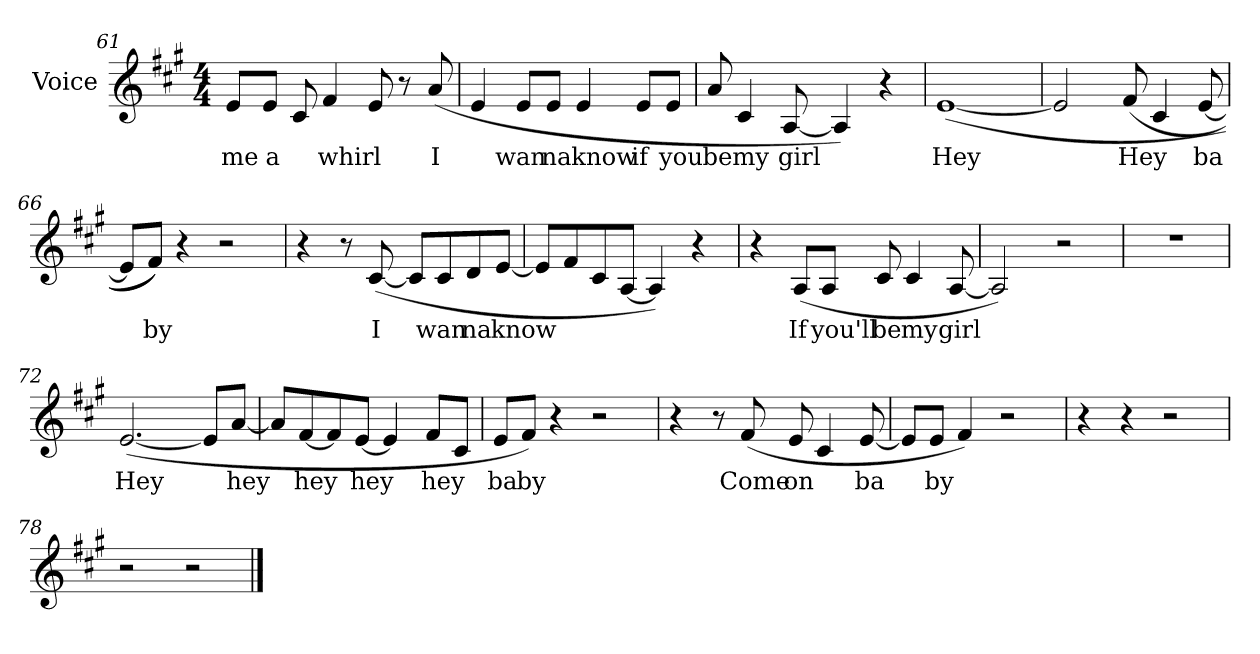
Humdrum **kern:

**kern	**text
*part1	*part1
*staff1	*staff1
*I"Voice	*
*I'Voice	*
*clefG2	*
*k[f#c#g#]	*
*A:	*
*M4/4	*
=61	=61
!	!LO:LY:b:color=#000000
8ei/L	me
!	!LO:LY:b:color=#000000
8ei/J	a
8c#i/	.
!	!LO:LY:b:color=#000000
4f#i/	whirl
8ei/	.
8r	.
!	!LO:LY:b:color=#000000
(8ai/	I
=62	=62
4ei/	.
!	!LO:LY:b:color=#000000
8ei/L	wan
!	!LO:LY:b:color=#000000
8ei/J	na
!	!LO:LY:b:color=#000000
4ei/	know
!	!LO:LY:b:color=#000000
8ei/L	if
!	!LO:LY:b:color=#000000
8ei/J	you
=63	=63
!	!LO:LY:b:color=#000000
8ai/	be
!	!LO:LY:b:color=#000000
4c#i/	my
!	!LO:LY:b:color=#000000
[8Ai/	girl
4Ai/])	.
4r	.
=64	=64
!	!LO:LY:b:color=#000000
([1ei	Hey
!!LO:LB:g=z
=65	=65
2ei/]	.
!	!LO:LY:b:color=#000000
(8f#i/	Hey
4c#i/	.
!	!LO:LY:b:color=#000000
[8ei/	ba
=66	=66
8ei/L]	.
!	!LO:LY:b:color=#000000
8f#i/J))	by
4r	.
2r	.
=67	=67
4r	.
8r	.
!	!LO:LY:b:color=#000000
([8c#i/	I
8c#i/L]	.
!	!LO:LY:b:color=#000000
8c#i/	wan
!	!LO:LY:b:color=#000000
8di/	na
!	!LO:LY:b:color=#000000
[8ei/J	know
=68	=68
8ei/L]	.
8f#i/	.
8c#i/	.
[8Ai/J	.
4Ai/])	.
4r	.
!!LO:LB:g=z
=69	=69
4r	.
!	!LO:LY:b:color=#000000
(8Ai/L	If
!	!LO:LY:b:color=#000000
8Ai/J	you'll
!	!LO:LY:b:color=#000000
8c#i/	be
!	!LO:LY:b:color=#000000
4c#i/	my
!	!LO:LY:b:color=#000000
[8Ai/	girl
=70	=70
2Ai/])	.
2r	.
=71	=71
1r	.
=72	=72
!	!LO:LY:b:color=#000000
([2.ei/	Hey
8ei/L]	.
!	!LO:LY:b:color=#000000
[8ai/J	hey
=73	=73
8ai/L]	.
!	!LO:LY:b:color=#000000
[8f#i/	hey
8f#i/]	.
!	!LO:LY:b:color=#000000
[8ei/J	hey
4ei/]	.
!	!LO:LY:b:color=#000000
8f#i/L	hey
8c#i/J	.
!!LO:LB:g=z
=74	=74
!	!LO:LY:b:color=#000000
8ei/L	ba
!	!LO:LY:b:color=#000000
8f#i/J)	by
4r	.
2r	.
=75	=75
4r	.
8r	.
!	!LO:LY:b:color=#000000
(8f#i/	Come
!	!LO:LY:b:color=#000000
8ei/	on
4c#i/	.
!	!LO:LY:b:color=#000000
[8ei/	ba
=76	=76
8ei/L]	.
!	!LO:LY:b:color=#000000
8ei/J	by
4f#i/)	.
2r	.
=77	=77
4r	.
4r	.
2r	.
=78	=78
2r	.
2r	.
==	==
*-	*-
